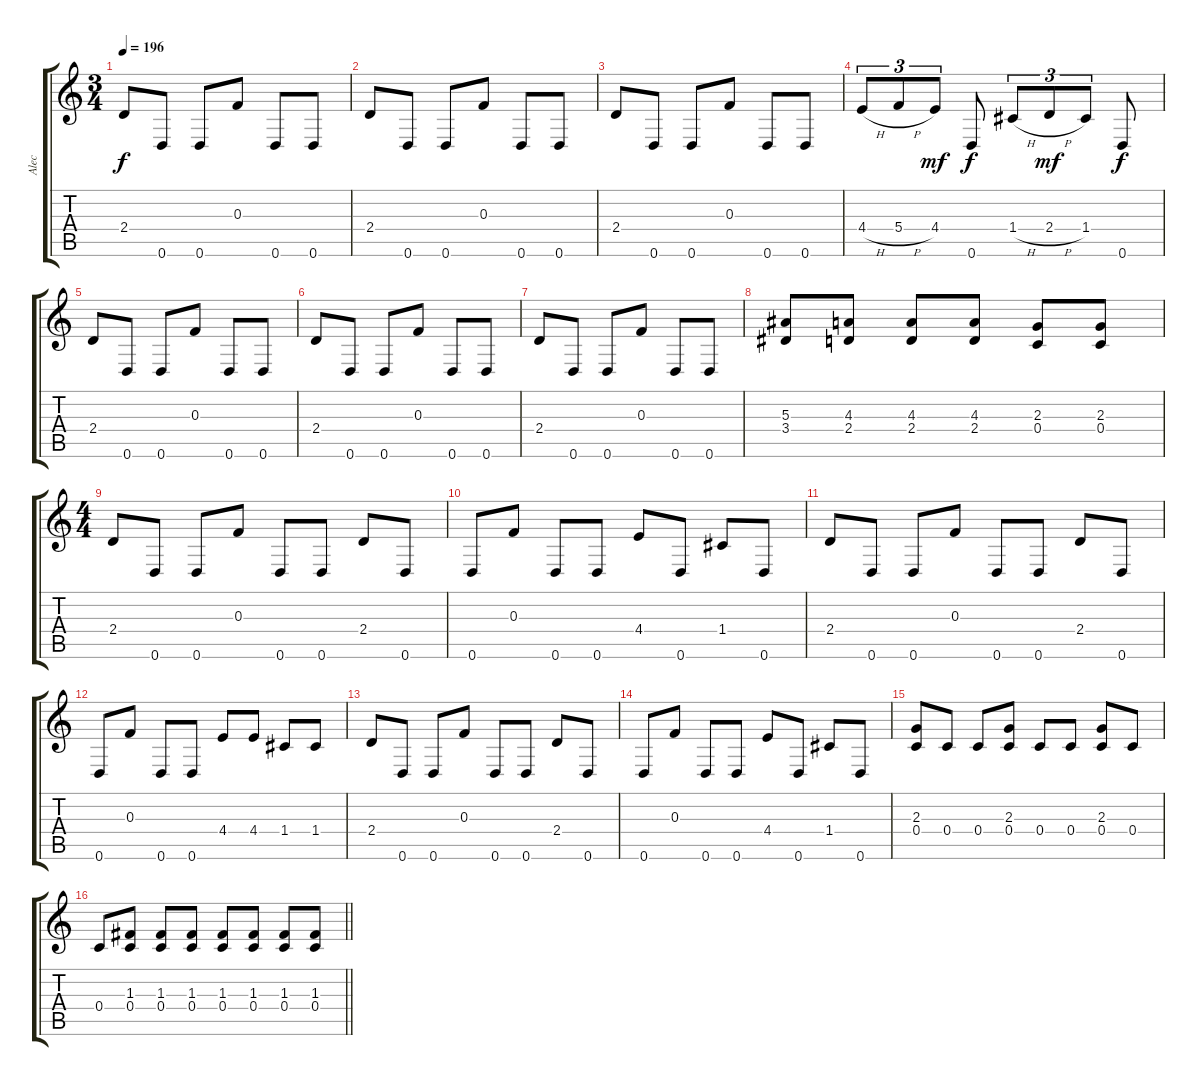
\track ("Alec" "Alec") {instrument distortionguitar}
\staff {score tabs}
\tuning (D4 A3 F3 C3 G2 D2) {hide}
\ts (3 4)
\tempo 196
\clef g2
\ks c
2.4.8{dy f} 0.6.8 0.6.8 0.3.8 0.6.8 0.6.8 |
2.4.8 0.6.8 0.6.8 0.3.8 0.6.8 0.6.8 |
2.4.8 0.6.8 0.6.8 0.3.8 0.6.8 0.6.8 |
4.4{h}.8{tu (3 2)} 5.4{h}.8{tu (3 2)} 4.4.8{tu (3 2) dy mf} 0.6.8{dy f} 1.4{h}.8{tu (3 2)} 2.4{h}.8{tu (3 2) dy mf} 1.4.8{tu (3 2)} 0.6.8{dy f} |
2.4.8 0.6.8 0.6.8 0.3.8 0.6.8 0.6.8 |
2.4.8 0.6.8 0.6.8 0.3.8 0.6.8 0.6.8 |
2.4.8 0.6.8 0.6.8 0.3.8 0.6.8 0.6.8 |
(5.3 3.4).8 (4.3 2.4).8 (4.3 2.4).8 (4.3 2.4).8 (2.3 0.4).8 (2.3 0.4).8 |
\ts (4 4)
2.4.8 0.6.8 0.6.8 0.3.8 0.6.8 0.6.8 2.4.8 0.6.8 |
0.6.8 0.3.8 0.6.8 0.6.8 4.4.8 0.6.8 1.4.8 0.6.8 |
2.4.8 0.6.8 0.6.8 0.3.8 0.6.8 0.6.8 2.4.8 0.6.8 |
0.6.8 0.3.8 0.6.8 0.6.8 4.4.8 4.4.8 1.4.8 1.4.8 |
2.4.8 0.6.8 0.6.8 0.3.8 0.6.8 0.6.8 2.4.8 0.6.8 |
0.6.8 0.3.8 0.6.8 0.6.8 4.4.8 0.6.8 1.4.8 0.6.8 |
(2.3 0.4).8 0.4.8 0.4.8 (2.3 0.4).8 0.4.8 0.4.8 (2.3 0.4).8 0.4.8 |
\barLineRight lightlight
0.4.8 (1.3 0.4).8 (1.3 0.4).8 (1.3 0.4).8 (1.3 0.4).8 (1.3 0.4).8 (1.3 0.4).8 (1.3 0.4).8
